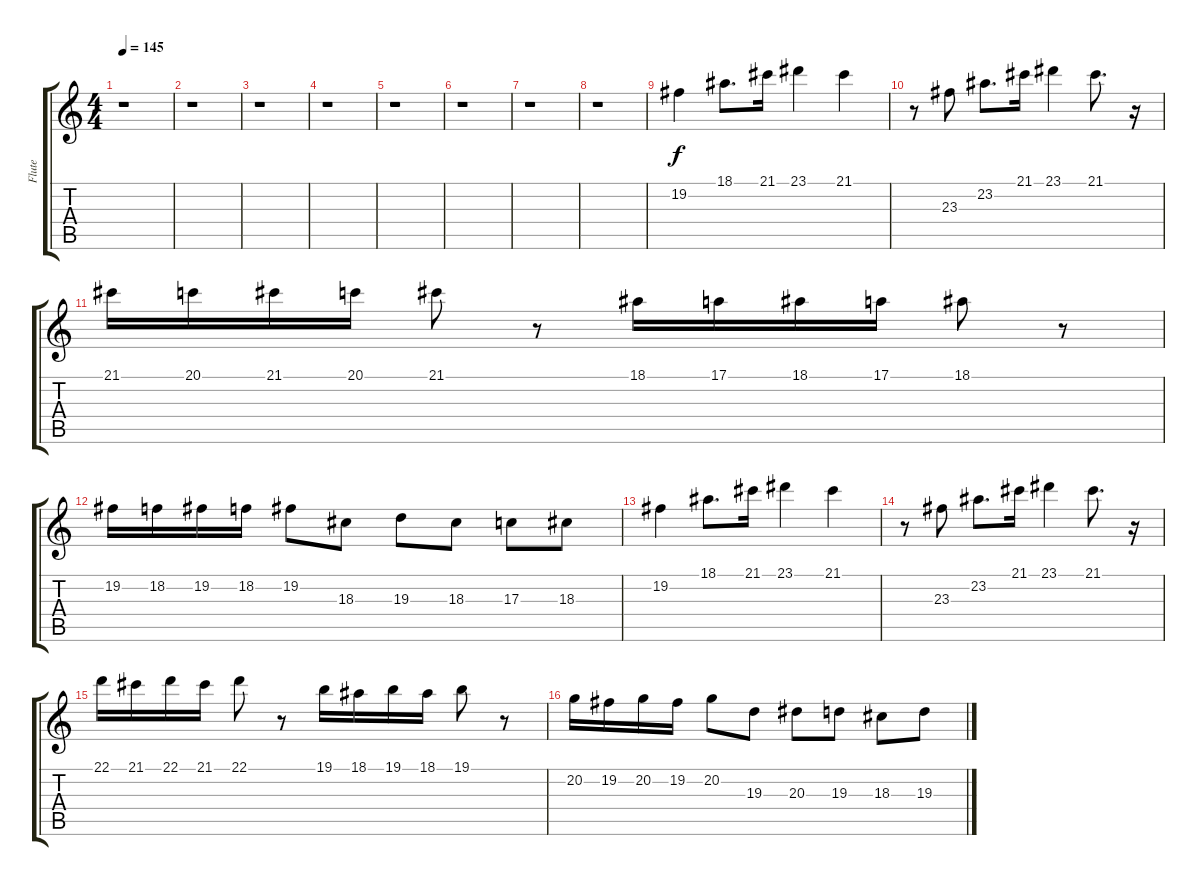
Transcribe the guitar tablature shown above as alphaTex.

\track ("Flute" "Flute") {instrument flute}
\staff {score tabs}
\tuning (E4 B3 G3 D3 A2 E2) {hide}
\ts (4 4)
\tempo 145
\clef g2
\ks c
r.1{dy f} |
r.1 |
r.1 |
r.1 |
r.1 |
r.1 |
r.1 |
r.1 |
19.2.4 18.1.8{d} 21.1.16 23.1.4 21.1.4 |
r.8 23.3.8 23.2.8{d} 21.1.16 23.1.4 21.1.8{d} r.16 |
21.1.16 20.1.16 21.1.16 20.1.16 21.1.8 r.8 18.1.16 17.1.16 18.1.16 17.1.16 18.1.8 r.8 |
19.2.16 18.2.16 19.2.16 18.2.16 19.2.8 18.3.8 19.3.8 18.3.8 17.3.8 18.3.8 |
19.2.4 18.1.8{d} 21.1.16 23.1.4 21.1.4 |
r.8 23.3.8 23.2.8{d} 21.1.16 23.1.4 21.1.8{d} r.16 |
22.1.16 21.1.16 22.1.16 21.1.16 22.1.8 r.8 19.1.16 18.1.16 19.1.16 18.1.16 19.1.8 r.8 |
20.2.16 19.2.16 20.2.16 19.2.16 20.2.8 19.3.8 20.3.8 19.3.8 18.3.8 19.3.8
